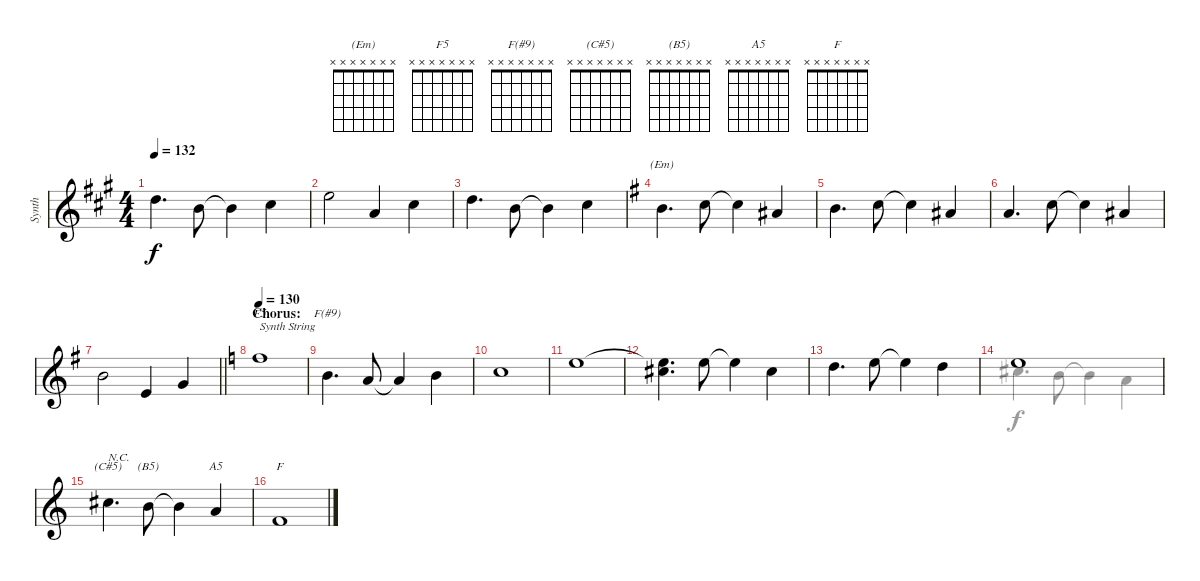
\track ("Synth" "Synth") {instrument pad4choir}
\staff {score}
\tuning (E5 B4 G4 D4 A3 E3 B2) {hide}
\chord ("(Em)" x x x x x x x)
\chord ("F5" x x x x x x x)
\chord ("F(#9)" x x x x x x x)
\chord ("(C#5)" x x x x x x x)
\chord ("(B5)" x x x x x x x)
\chord ("A5" x x x x x x x)
\chord ("F" x x x x x x x)
\voice
\ts (4 4)
\tempo 132
\clef g2
\ks a
3.2.4{d dy f} 0.2.8 0.2{t}.4 2.2.4 |
0.1.2 2.3.4 2.2.4 |
3.2.4{d} 0.2.8 0.2{t}.4 2.2.4 |
\ks g
0.2.4{d ch "(Em)"} 1.2.8 1.2{t}.4 3.3.4 |
0.2.4{d} 1.2.8 1.2{t}.4 3.3.4 |
2.3.4{d} 1.2.8 1.2{t}.4 3.3.4 |
\barLineRight lightlight
0.2.2 2.4.4 0.3.4 |
\section ("" "Chorus:")
\tempo 130
\ks c
1.1.1{ch "F5" txt "Synth String" instrument synthstrings1} |
0.2.4{d ch "F(#9)"} 2.3.8 2.3{t}.4 0.2.4 |
1.2.1 |
0.1.1 |
(0.1{t} 2.2).4{d} 0.1.8 0.1{t}.4 2.2.4 |
3.2.4{d} 0.1.8 0.1{t}.4 3.2.4 |
0.1.1 |
2.2.4{d ch "(C#5)" txt "N.C."} 0.2.8{ch "(B5)"} 0.2{t}.4 2.3.4{ch "A5"} |
3.4.1{ch "F"}
\voice
\clef g2
\ottava regular
\simile none
\ks a
|
|
|
\ks g
|
|
|
\barLineRight lightlight
|
\ks c
|
|
|
|
|
|
2.2.4{d} 0.2.8 0.2{t}.4 2.3.4 |
|
